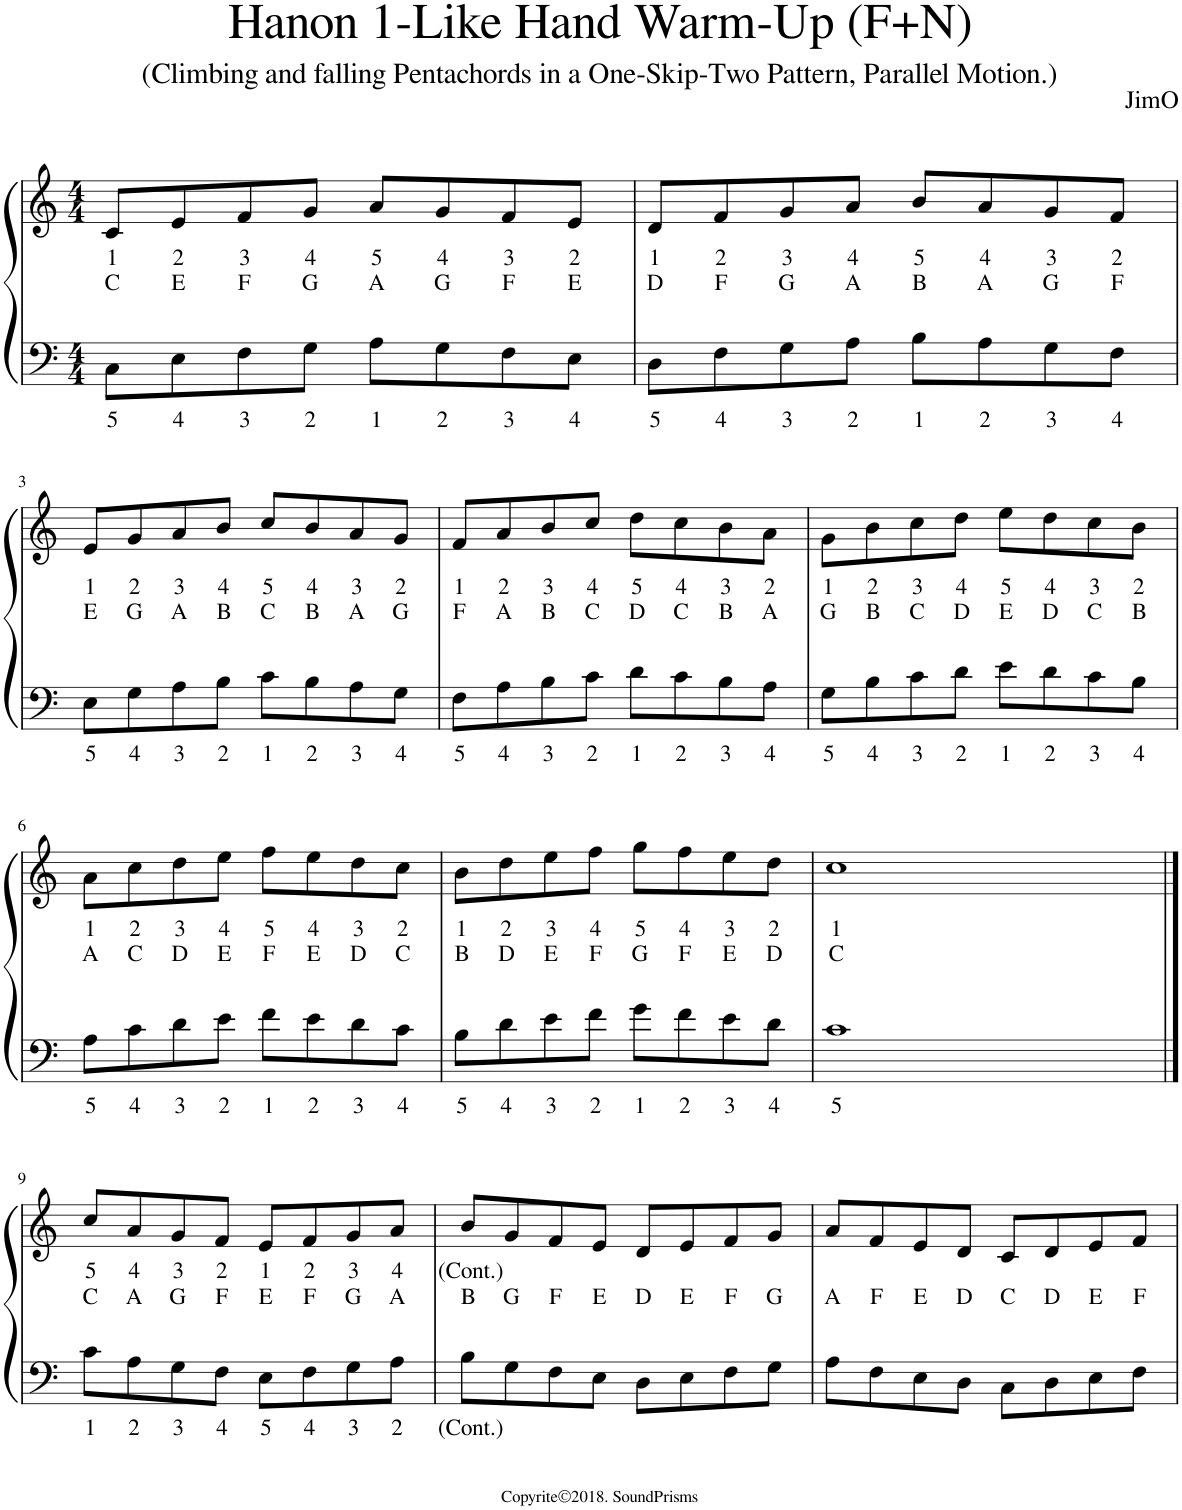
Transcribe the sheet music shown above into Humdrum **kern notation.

**kern	**text	**kern	**text	**text
*part1	*part1	*part1	*part1	*part1
*staff2	*staff2	*staff1	*staff1	*staff1
*I"Piano	*	*	*	*
*I'Pno.	*	*	*	*
*clefF4	*	*clefG2	*	*
*k[]	*	*k[]	*	*
*M4/4	*	*M4/4	*	*
=1	=1	=1	=1	=1
!	!LO:LY:b	!	!LO:LY:b	!LO:LY:b
8C\L	5	8c/L	1	C
!	!LO:LY:b	!	!LO:LY:b	!LO:LY:b
8E\	4	8e/	2	E
!	!LO:LY:b	!	!LO:LY:b	!LO:LY:b
8F\	3	8f/	3	F
!	!LO:LY:b	!	!LO:LY:b	!LO:LY:b
8G\J	2	8g/J	4	G
!	!LO:LY:b	!	!LO:LY:b	!LO:LY:b
8A\L	1	8a/L	5	A
!	!LO:LY:b	!	!LO:LY:b	!LO:LY:b
8G\	2	8g/	4	G
!	!LO:LY:b	!	!LO:LY:b	!LO:LY:b
8F\	3	8f/	3	F
!	!LO:LY:b	!	!LO:LY:b	!LO:LY:b
8E\J	4	8e/J	2	E
=2	=2	=2	=2	=2
!	!LO:LY:b	!	!LO:LY:b	!LO:LY:b
8D\L	5	8d/L	1	D
!	!LO:LY:b	!	!LO:LY:b	!LO:LY:b
8F\	4	8f/	2	F
!	!LO:LY:b	!	!LO:LY:b	!LO:LY:b
8G\	3	8g/	3	G
!	!LO:LY:b	!	!LO:LY:b	!LO:LY:b
8A\J	2	8a/J	4	A
!	!LO:LY:b	!	!LO:LY:b	!LO:LY:b
8B\L	1	8b/L	5	B
!	!LO:LY:b	!	!LO:LY:b	!LO:LY:b
8A\	2	8a/	4	A
!	!LO:LY:b	!	!LO:LY:b	!LO:LY:b
8G\	3	8g/	3	G
!	!LO:LY:b	!	!LO:LY:b	!LO:LY:b
8F\J	4	8f/J	2	F
!!LO:LB:g=z
=3	=3	=3	=3	=3
!	!LO:LY:b	!	!LO:LY:b	!LO:LY:b
8E\L	5	8e/L	1	E
!	!LO:LY:b	!	!LO:LY:b	!LO:LY:b
8G\	4	8g/	2	G
!	!LO:LY:b	!	!LO:LY:b	!LO:LY:b
8A\	3	8a/	3	A
!	!LO:LY:b	!	!LO:LY:b	!LO:LY:b
8B\J	2	8b/J	4	B
!	!LO:LY:b	!	!LO:LY:b	!LO:LY:b
8c\L	1	8cc/L	5	C
!	!LO:LY:b	!	!LO:LY:b	!LO:LY:b
8B\	2	8b/	4	B
!	!LO:LY:b	!	!LO:LY:b	!LO:LY:b
8A\	3	8a/	3	A
!	!LO:LY:b	!	!LO:LY:b	!LO:LY:b
8G\J	4	8g/J	2	G
=4	=4	=4	=4	=4
!	!LO:LY:b	!	!LO:LY:b	!LO:LY:b
8F\L	5	8f/L	1	F
!	!LO:LY:b	!	!LO:LY:b	!LO:LY:b
8A\	4	8a/	2	A
!	!LO:LY:b	!	!LO:LY:b	!LO:LY:b
8B\	3	8b/	3	B
!	!LO:LY:b	!	!LO:LY:b	!LO:LY:b
8c\J	2	8cc/J	4	C
!	!LO:LY:b	!	!LO:LY:b	!LO:LY:b
8d\L	1	8dd\L	5	D
!	!LO:LY:b	!	!LO:LY:b	!LO:LY:b
8c\	2	8cc\	4	C
!	!LO:LY:b	!	!LO:LY:b	!LO:LY:b
8B\	3	8b\	3	B
!	!LO:LY:b	!	!LO:LY:b	!LO:LY:b
8A\J	4	8a\J	2	A
=5	=5	=5	=5	=5
!	!LO:LY:b	!	!LO:LY:b	!LO:LY:b
8G\L	5	8g\L	1	G
!	!LO:LY:b	!	!LO:LY:b	!LO:LY:b
8B\	4	8b\	2	B
!	!LO:LY:b	!	!LO:LY:b	!LO:LY:b
8c\	3	8cc\	3	C
!	!LO:LY:b	!	!LO:LY:b	!LO:LY:b
8d\J	2	8dd\J	4	D
!	!LO:LY:b	!	!LO:LY:b	!LO:LY:b
8e\L	1	8ee\L	5	E
!	!LO:LY:b	!	!LO:LY:b	!LO:LY:b
8d\	2	8dd\	4	D
!	!LO:LY:b	!	!LO:LY:b	!LO:LY:b
8c\	3	8cc\	3	C
!	!LO:LY:b	!	!LO:LY:b	!LO:LY:b
8B\J	4	8b\J	2	B
!!LO:LB:g=z
=6	=6	=6	=6	=6
!	!LO:LY:b	!	!LO:LY:b	!LO:LY:b
8A\L	5	8a\L	1	A
!	!LO:LY:b	!	!LO:LY:b	!LO:LY:b
8c\	4	8cc\	2	C
!	!LO:LY:b	!	!LO:LY:b	!LO:LY:b
8d\	3	8dd\	3	D
!	!LO:LY:b	!	!LO:LY:b	!LO:LY:b
8e\J	2	8ee\J	4	E
!	!LO:LY:b	!	!LO:LY:b	!LO:LY:b
8f\L	1	8ff\L	5	F
!	!LO:LY:b	!	!LO:LY:b	!LO:LY:b
8e\	2	8ee\	4	E
!	!LO:LY:b	!	!LO:LY:b	!LO:LY:b
8d\	3	8dd\	3	D
!	!LO:LY:b	!	!LO:LY:b	!LO:LY:b
8c\J	4	8cc\J	2	C
=7	=7	=7	=7	=7
!	!LO:LY:b	!	!LO:LY:b	!LO:LY:b
8B\L	5	8b\L	1	B
!	!LO:LY:b	!	!LO:LY:b	!LO:LY:b
8d\	4	8dd\	2	D
!	!LO:LY:b	!	!LO:LY:b	!LO:LY:b
8e\	3	8ee\	3	E
!	!LO:LY:b	!	!LO:LY:b	!LO:LY:b
8f\J	2	8ff\J	4	F
!	!LO:LY:b	!	!LO:LY:b	!LO:LY:b
8g\L	1	8gg\L	5	G
!	!LO:LY:b	!	!LO:LY:b	!LO:LY:b
8f\	2	8ff\	4	F
!	!LO:LY:b	!	!LO:LY:b	!LO:LY:b
8e\	3	8ee\	3	E
!	!LO:LY:b	!	!LO:LY:b	!LO:LY:b
8d\J	4	8dd\J	2	D
=8	=8	=8	=8	=8
!	!LO:LY:b	!	!LO:LY:b	!LO:LY:b
1c	5	1cc	1	C
!!LO:LB:g=z
==9	==9	==9	==9	==9
!	!LO:LY:b	!	!LO:LY:b	!LO:LY:b
8c\L	1	8cc/L	5	C
!	!LO:LY:b	!	!LO:LY:b	!LO:LY:b
8A\	2	8a/	4	A
!	!LO:LY:b	!	!LO:LY:b	!LO:LY:b
8G\	3	8g/	3	G
!	!LO:LY:b	!	!LO:LY:b	!LO:LY:b
8F\J	4	8f/J	2	F
!	!LO:LY:b	!	!LO:LY:b	!LO:LY:b
8E\L	5	8e/L	1	E
!	!LO:LY:b	!	!LO:LY:b	!LO:LY:b
8F\	4	8f/	2	F
!	!LO:LY:b	!	!LO:LY:b	!LO:LY:b
8G\	3	8g/	3	G
!	!LO:LY:b	!	!LO:LY:b	!LO:LY:b
8A\J	2	8a/J	4	A
=10	=10	=10	=10	=10
!	!LO:LY:b	!	!LO:LY:b	!LO:LY:b
8B\L	(Cont.)	8b/L	(Cont.)	B
!	!	!	!	!LO:LY:b
8G\	.	8g/	.	G
!	!	!	!	!LO:LY:b
8F\	.	8f/	.	F
!	!	!	!	!LO:LY:b
8E\J	.	8e/J	.	E
!	!	!	!	!LO:LY:b
8D\L	.	8d/L	.	D
!	!	!	!	!LO:LY:b
8E\	.	8e/	.	E
!	!	!	!	!LO:LY:b
8F\	.	8f/	.	F
!	!	!	!	!LO:LY:b
8G\J	.	8g/J	.	G
=11	=11	=11	=11	=11
!	!	!	!	!LO:LY:b
8A\L	.	8a/L	.	A
!	!	!	!	!LO:LY:b
8F\	.	8f/	.	F
!	!	!	!	!LO:LY:b
8E\	.	8e/	.	E
!	!	!	!	!LO:LY:b
8D\J	.	8d/J	.	D
!	!	!	!	!LO:LY:b
8C\L	.	8c/L	.	C
!	!	!	!	!LO:LY:b
8D\	.	8d/	.	D
!	!	!	!	!LO:LY:b
8E\	.	8e/	.	E
!	!	!	!	!LO:LY:b
8F\J	.	8f/J	.	F
=	=	=	=	=
*-	*-	*-	*-	*-
